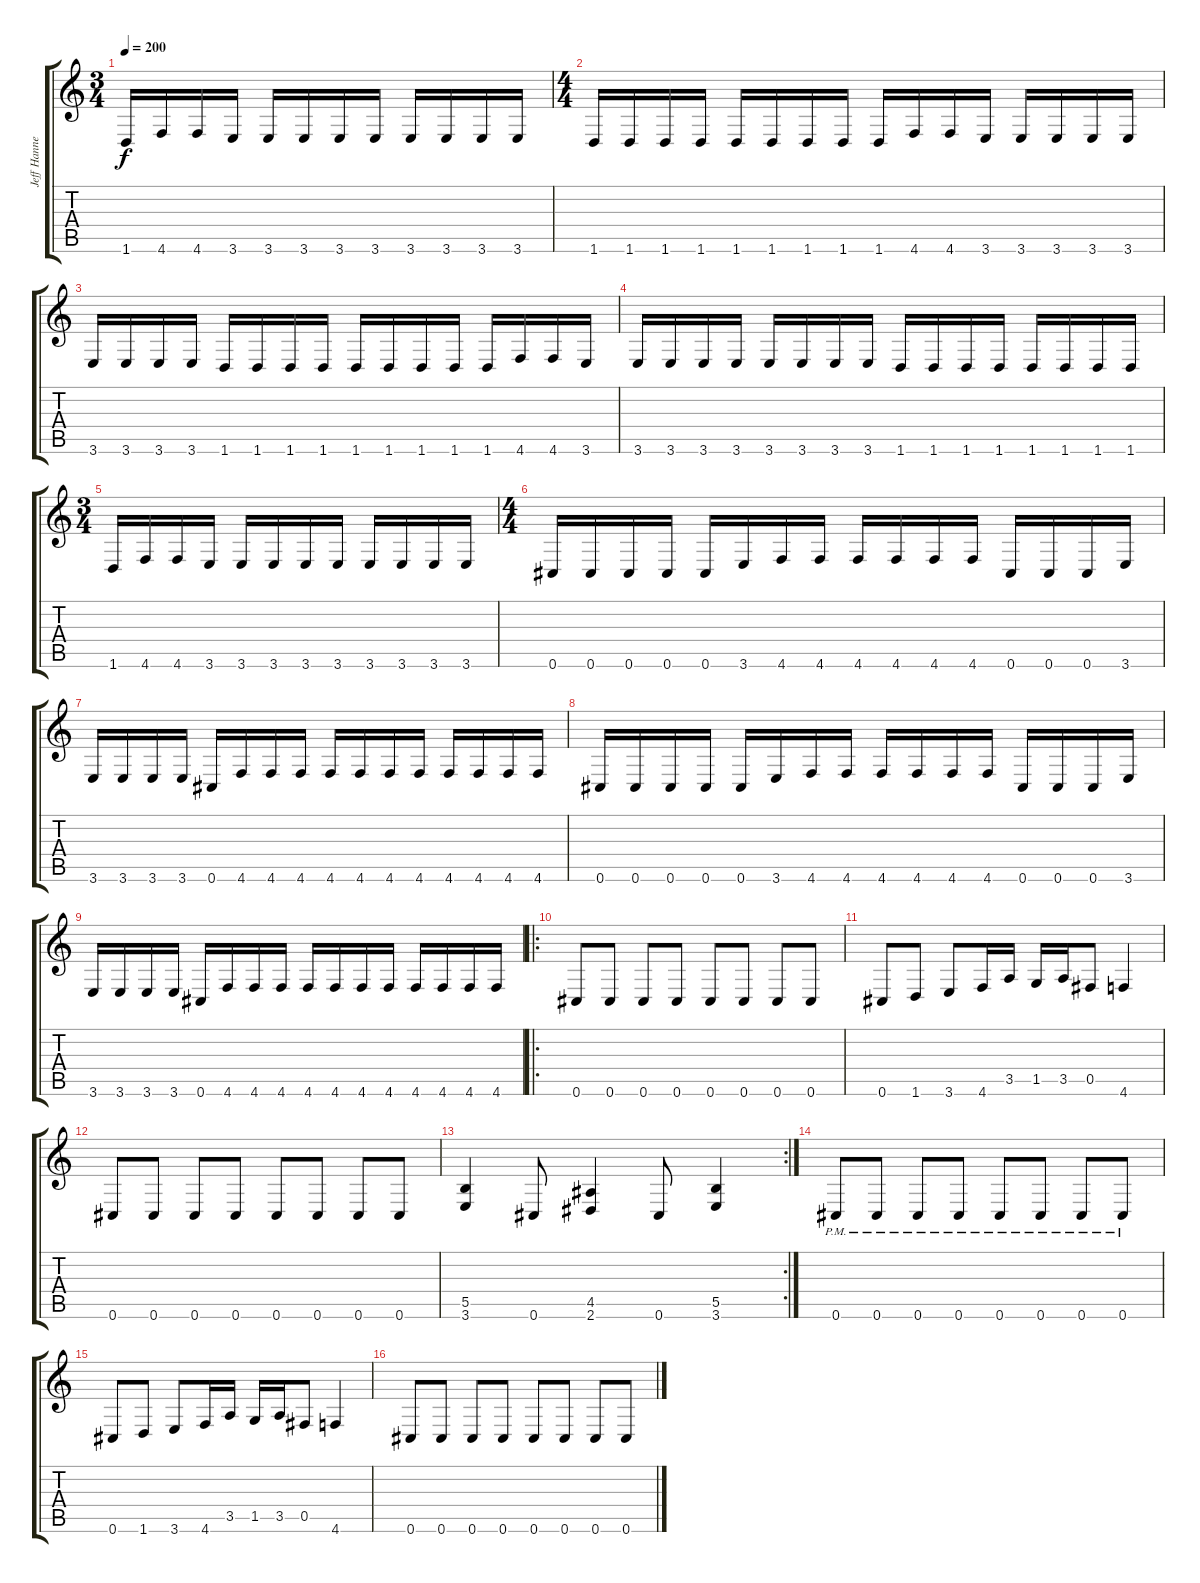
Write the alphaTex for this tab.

\track ("Jeff Hanneman" "Jeff Hanne") {instrument distortionguitar}
\staff {score tabs}
\tuning (Db4 Ab3 E3 B2 Gb2 Db2) {hide}
\ts (3 4)
\tempo 200
\clef g2
\ks c
1.6.16{dy f} 4.6.16 4.6.16 3.6.16 3.6.16 3.6.16 3.6.16 3.6.16 3.6.16 3.6.16 3.6.16 3.6.16 |
\ts (4 4)
1.6.16 1.6.16 1.6.16 1.6.16 1.6.16 1.6.16 1.6.16 1.6.16 1.6.16 4.6.16 4.6.16 3.6.16 3.6.16 3.6.16 3.6.16 3.6.16 |
3.6.16 3.6.16 3.6.16 3.6.16 1.6.16 1.6.16 1.6.16 1.6.16 1.6.16 1.6.16 1.6.16 1.6.16 1.6.16 4.6.16 4.6.16 3.6.16 |
3.6.16 3.6.16 3.6.16 3.6.16 3.6.16 3.6.16 3.6.16 3.6.16 1.6.16 1.6.16 1.6.16 1.6.16 1.6.16 1.6.16 1.6.16 1.6.16 |
\ts (3 4)
1.6.16 4.6.16 4.6.16 3.6.16 3.6.16 3.6.16 3.6.16 3.6.16 3.6.16 3.6.16 3.6.16 3.6.16 |
\ts (4 4)
0.6.16 0.6.16 0.6.16 0.6.16 0.6.16 3.6.16 4.6.16 4.6.16 4.6.16 4.6.16 4.6.16 4.6.16 0.6.16 0.6.16 0.6.16 3.6.16 |
3.6.16 3.6.16 3.6.16 3.6.16 0.6.16 4.6.16 4.6.16 4.6.16 4.6.16 4.6.16 4.6.16 4.6.16 4.6.16 4.6.16 4.6.16 4.6.16 |
0.6.16 0.6.16 0.6.16 0.6.16 0.6.16 3.6.16 4.6.16 4.6.16 4.6.16 4.6.16 4.6.16 4.6.16 0.6.16 0.6.16 0.6.16 3.6.16 |
3.6.16 3.6.16 3.6.16 3.6.16 0.6.16 4.6.16 4.6.16 4.6.16 4.6.16 4.6.16 4.6.16 4.6.16 4.6.16 4.6.16 4.6.16 4.6.16 |
\ro
0.6.8 0.6.8 0.6.8 0.6.8 0.6.8 0.6.8 0.6.8 0.6.8 |
0.6.8 1.6.8 3.6.8 4.6.16 3.5.16 1.5.16 3.5.16 0.5.8 4.6.4 |
0.6.8 0.6.8 0.6.8 0.6.8 0.6.8 0.6.8 0.6.8 0.6.8 |
\rc 2
(5.5 3.6).4 0.6.8 (4.5 2.6).4 0.6.8 (5.5 3.6).4 |
0.6{pm}.8 0.6{pm}.8 0.6{pm}.8 0.6{pm}.8 0.6{pm}.8 0.6{pm}.8 0.6{pm}.8 0.6{pm}.8 |
0.6.8 1.6.8 3.6.8 4.6.16 3.5.16 1.5.16 3.5.16 0.5.8 4.6.4 |
0.6.8 0.6.8 0.6.8 0.6.8 0.6.8 0.6.8 0.6.8 0.6.8
